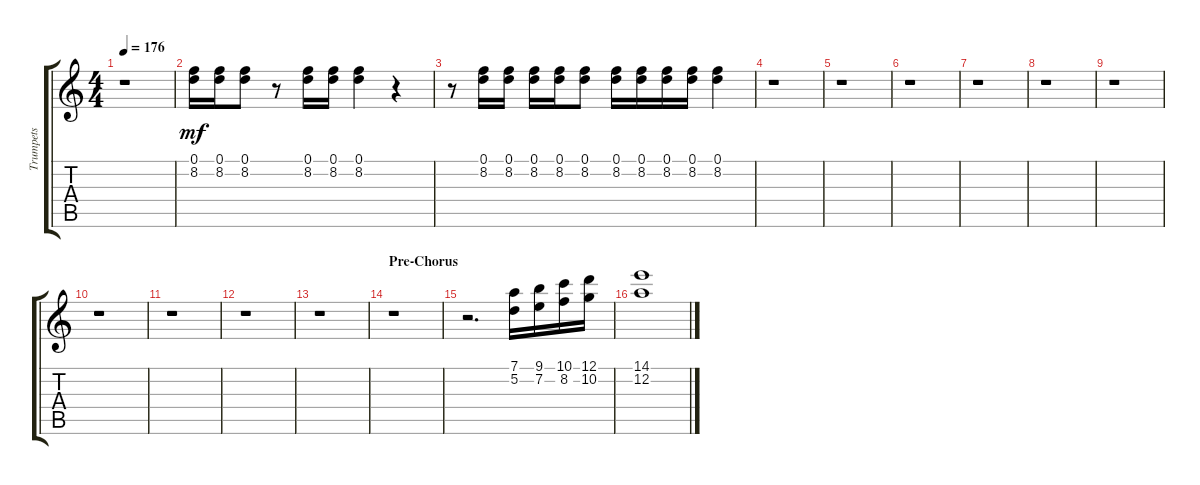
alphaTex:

\track ("Trumpets" "Trumpets") {instrument electricguitarclean}
\staff {score tabs}
\tuning (D4 A3 F3 C3 G2 C2) {hide}
\ts (4 4)
\tempo 176
\clef g2
\ks aminor
r.1{dy mf} |
(0.1 8.2).16 (0.1 8.2).16 (0.1 8.2).8 r.8 (0.1 8.2).16 (0.1 8.2).16 (0.1 8.2).4 r.4 |
r.8 (0.1 8.2).16 (0.1 8.2).16 (0.1 8.2).16 (0.1 8.2).16 (0.1 8.2).8 (0.1 8.2).16 (0.1 8.2).16 (0.1 8.2).16 (0.1 8.2).16 (0.1 8.2).4 |
r.1 |
r.1 |
r.1 |
r.1 |
r.1 |
r.1 |
r.1 |
r.1 |
r.1 |
r.1 |
\section ("" "Pre-Chorus")
r.1 |
r.2{d} (7.1 5.2).16 (9.1 7.2).16 (10.1 8.2).16 (12.1 10.2).16 |
(14.1 12.2).1
